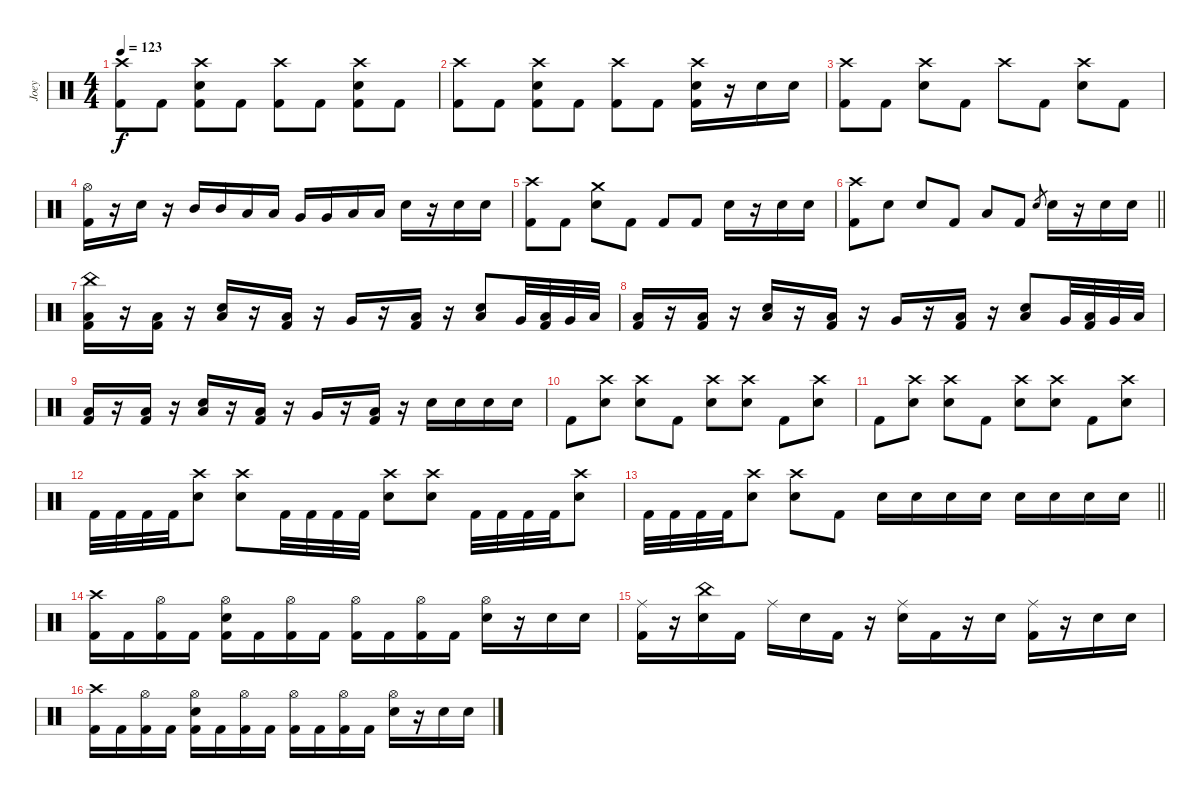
\track ("Joey" "Joey") {instrument percussion}
\staff {score}
\articulation defaults
\ts (4 4)
\tempo 123
\clef neutral
\ks c
("Crash high (hit)" "Kick (hit) 2").8{dy f} "Kick (hit) 2".8 ("Crash high (hit)" "Snare (hit) 2" "Kick (hit) 2").8 "Kick (hit) 2".8 ("Crash high (hit)" "Kick (hit) 2").8 "Kick (hit) 2".8 ("Crash high (hit)" "Snare (hit) 2" "Kick (hit) 2").8 "Kick (hit) 2".8 |
("Crash high (hit)" "Kick (hit) 2").8 "Kick (hit) 2".8 ("Crash high (hit)" "Snare (hit) 2" "Kick (hit) 2").8 "Kick (hit) 2".8 ("Crash high (hit)" "Kick (hit) 2").8 "Kick (hit) 2".8 ("Crash high (hit)" "Snare (hit) 2" "Kick (hit) 2").16 r.16 "Snare (hit) 2".16 "Snare (hit) 2".16 |
("Crash high (hit)" "Kick (hit) 2").8 "Kick (hit) 2".8 ("Crash high (hit)" "Snare (hit) 2").8 "Kick (hit) 2".8 "Crash high (hit)".8 "Kick (hit) 2".8 ("Crash high (hit)" "Snare (hit) 2").8 "Kick (hit) 2".8 |
("Hi-Hat (open)" "Kick (hit) 2").16 r.16 "Snare (hit) 2".16 r.16 "Mid Tom (hit)".16 "Mid Tom (hit)".16 "Low Tom (hit)".16 "Low Tom (hit)".16 "Very Low Tom (hit)".16 "Very Low Tom (hit)".16 "Low Floor Tom (hit)".16 "Low Floor Tom (hit)".16 "Snare (hit) 2".16 r.16 "Snare (hit) 2".16 "Snare (hit) 2".16 |
("Crash high (hit)" "Kick (hit) 2").8 "Kick (hit) 2".8 ("Crash medium (hit)" "Snare (hit) 2").8 "Kick (hit) 2".8 "Kick (hit) 2".8 "Kick (hit) 2".8 "Snare (hit) 2".16 r.16 "Snare (hit) 2".16 "Snare (hit) 2".16 |
\barLineRight lightlight
("Crash high (hit)" "Kick (hit) 2").8 "Snare (hit) 2".8 "Snare (hit) 2".8 "Kick (hit) 2".8 "Low Floor Tom (hit)".8 "Kick (hit) 2".8 "Snare (hit) 2".8{gr} "Snare (hit) 2".16 r.16 "Snare (hit) 2".16 "Snare (hit) 2".16 |
("China (hit)" "Low Floor Tom (hit)" "Kick (hit) 2").16 r.16 ("Low Floor Tom (hit)" "Kick (hit) 2").16 r.16 ("Low Floor Tom (hit)" "Snare (hit) 2").16 r.16 ("Low Floor Tom (hit)" "Kick (hit) 2").16 r.16 "Very Low Tom (hit)".16 r.16 ("Low Floor Tom (hit)" "Kick (hit) 2").16 r.16 ("Low Floor Tom (hit)" "Snare (hit) 2").8 "Very Low Tom (hit)".32 ("Low Floor Tom (hit)" "Kick (hit) 2").32 "Very Low Tom (hit)".32 "Low Floor Tom (hit)".32 |
("Low Floor Tom (hit)" "Kick (hit) 2").16 r.16 ("Low Floor Tom (hit)" "Kick (hit) 2").16 r.16 ("Low Floor Tom (hit)" "Snare (hit) 2").16 r.16 ("Low Floor Tom (hit)" "Kick (hit) 2").16 r.16 "Very Low Tom (hit)".16 r.16 ("Low Floor Tom (hit)" "Kick (hit) 2").16 r.16 ("Low Floor Tom (hit)" "Snare (hit) 2").8 "Very Low Tom (hit)".32 ("Low Floor Tom (hit)" "Kick (hit) 2").32 "Very Low Tom (hit)".32 "Low Floor Tom (hit)".32 |
("Low Floor Tom (hit)" "Kick (hit) 2").16 r.16 ("Low Floor Tom (hit)" "Kick (hit) 2").16 r.16 ("Low Floor Tom (hit)" "Snare (hit) 2").16 r.16 ("Low Floor Tom (hit)" "Kick (hit) 2").16 r.16 "Very Low Tom (hit)".16 r.16 ("Low Floor Tom (hit)" "Kick (hit) 2").16 r.16 "Snare (hit) 2".16 "Snare (hit) 2".16 "Snare (hit) 2".16 "Snare (hit) 2".16 |
"Kick (hit) 2".8 ("Crash high (hit)" "Snare (hit) 2").8 ("Crash high (hit)" "Snare (hit) 2").8 "Kick (hit) 2".8 ("Crash high (hit)" "Snare (hit) 2").8 ("Crash high (hit)" "Snare (hit) 2").8 "Kick (hit) 2".8 ("Crash high (hit)" "Snare (hit) 2").8 |
"Kick (hit) 2".8 ("Crash high (hit)" "Snare (hit) 2").8 ("Crash high (hit)" "Snare (hit) 2").8 "Kick (hit) 2".8 ("Crash high (hit)" "Snare (hit) 2").8 ("Crash high (hit)" "Snare (hit) 2").8 "Kick (hit) 2".8 ("Crash high (hit)" "Snare (hit) 2").8 |
"Kick (hit) 2".32 "Kick (hit) 2".32 "Kick (hit) 2".32 "Kick (hit) 2".32 ("Crash high (hit)" "Snare (hit) 2").8 ("Crash high (hit)" "Snare (hit) 2").8 "Kick (hit) 2".32 "Kick (hit) 2".32 "Kick (hit) 2".32 "Kick (hit) 2".32 ("Crash high (hit)" "Snare (hit) 2").8 ("Crash high (hit)" "Snare (hit) 2").8 "Kick (hit) 2".32 "Kick (hit) 2".32 "Kick (hit) 2".32 "Kick (hit) 2".32 ("Crash high (hit)" "Snare (hit) 2").8 |
\barLineRight lightlight "Kick (hit) 2".32 "Kick (hit) 2".32 "Kick (hit) 2".32 "Kick (hit) 2".32
("Crash high (hit)" "Snare (hit) 2").8 ("Crash high (hit)" "Snare (hit) 2").8 "Kick (hit) 2".8 "Snare (hit) 2".16 "Snare (hit) 2".16 "Snare (hit) 2".16 "Snare (hit) 2".16 "Snare (hit) 2".16 "Snare (hit) 2".16 "Snare (hit) 2".16 "Snare (hit) 2".16 |
("Crash high (hit)" "Kick (hit) 2").16 "Kick (hit) 2".16 ("Hi-Hat (open)" "Kick (hit) 2").16 "Kick (hit) 2".16 ("Hi-Hat (open)" "Snare (hit) 2" "Kick (hit) 2").16 "Kick (hit) 2".16 ("Hi-Hat (open)" "Kick (hit) 2").16 "Kick (hit) 2".16 ("Hi-Hat (open)" "Kick (hit) 2").16 "Kick (hit) 2".16 ("Hi-Hat (open)" "Kick (hit) 2").16 "Kick (hit) 2".16 ("Hi-Hat (open)" "Snare (hit) 2").16 r.16 "Snare (hit) 2".16 "Snare (hit) 2".16 |
("Ride (middle)" "Kick (hit) 2").16 r.16 ("China (hit)" "Snare (hit) 2").16 "Kick (hit) 2".16 "Ride (middle)".16 "Snare (hit) 2".16 "Kick (hit) 2".16 r.16 ("Ride (middle)" "Snare (hit) 2").16 "Kick (hit) 2".16 r.16 "Snare (hit) 2".16 ("Ride (middle)" "Kick (hit) 2").16 r.16 "Snare (hit) 2".16 "Snare (hit) 2".16 |
("Crash high (hit)" "Kick (hit) 2").16 "Kick (hit) 2".16 ("Hi-Hat (open)" "Kick (hit) 2").16 "Kick (hit) 2".16 ("Hi-Hat (open)" "Snare (hit) 2" "Kick (hit) 2").16 "Kick (hit) 2".16 ("Hi-Hat (open)" "Kick (hit) 2").16 "Kick (hit) 2".16 ("Hi-Hat (open)" "Kick (hit) 2").16 "Kick (hit) 2".16 ("Hi-Hat (open)" "Kick (hit) 2").16 "Kick (hit) 2".16 ("Hi-Hat (open)" "Snare (hit) 2").16 r.16 "Snare (hit) 2".16 "Snare (hit) 2".16
